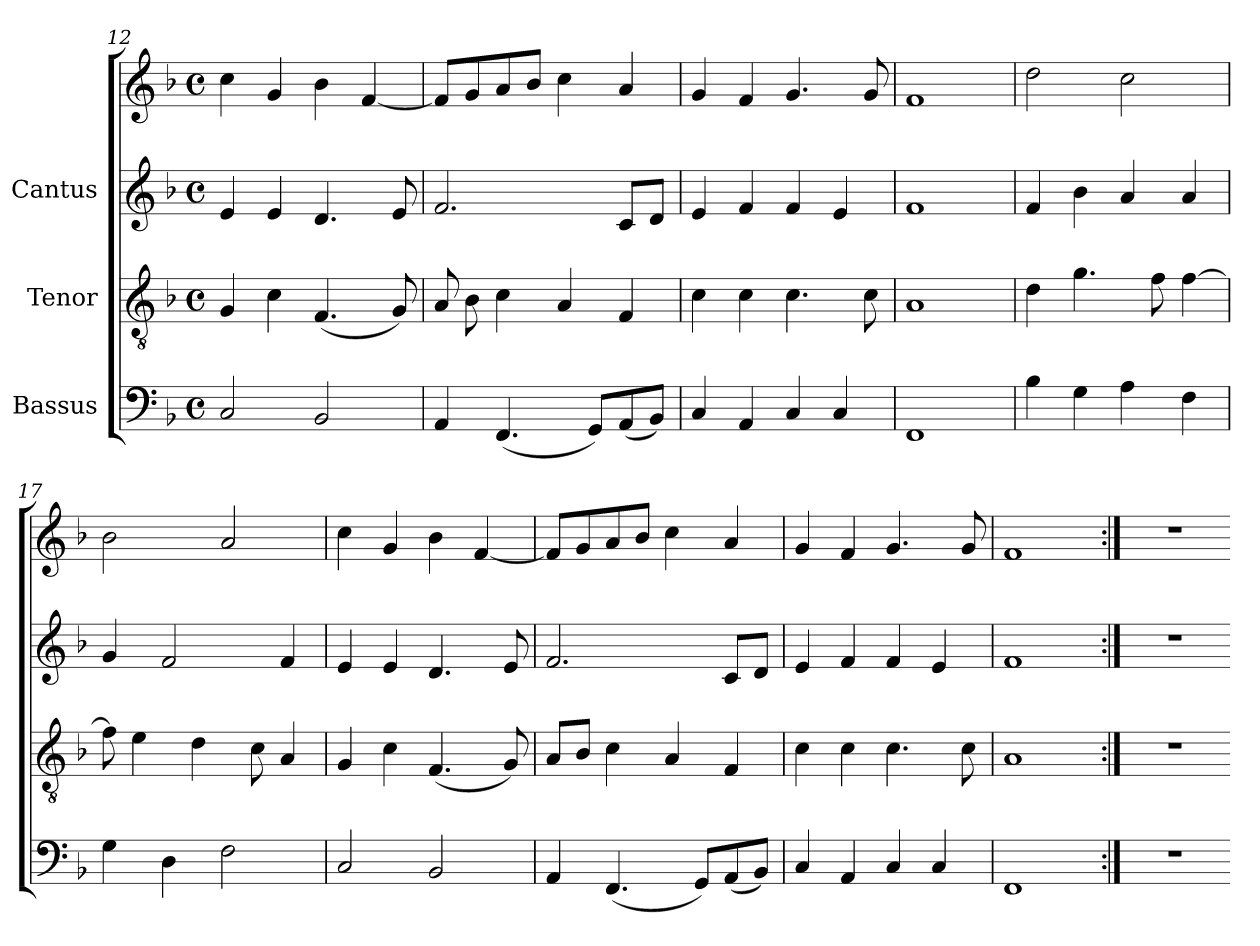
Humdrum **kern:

**kern	**kern	**kern	**kern
*part3	*part2	*part1	*part1
*staff4	*staff3	*staff2	*staff1
*I"Bassus	*I"Tenor	*I"Cantus	*
*clefF4	*clefGv2	*clefG2	*clefG2
*k[b-]	*k[b-]	*k[b-]	*k[b-]
*F:	*F:	*F:	*F:
*M4/4	*M4/4	*M4/4	*M4/4
*met(c)	*met(c)	*met(c)	*met(c)
=12	=12	=12	=12
2C/	4G/	4e/	4cc\
.	4c\	4e/	4g/
2BB-/	(<4.F/	4.d/	4b-\
.	.	.	[<4f/
.	8G/)	8e/	.
!!LO:PB:g=z
=13	=13	=13	=13
4AA/	8A/	2.f/	8f/L]
.	8B-\	.	8g/
(<4.FF/	4c\	.	8a/
.	.	.	8b-/J
.	4A/	.	4cc\
8GG/L)	.	.	.
(<8AA/	4F/	8c/L	4a/
8BB-/J)	.	8d/J	.
=14	=14	=14	=14
4C/	4c\	4e/	4g/
4AA/	4c\	4f/	4f/
4C/	4.c\	4f/	4.g/
4C/	.	4e/	.
.	8c\	.	8g/
=15	=15	=15	=15
1FF	1A	1f	1f
=16	=16	=16	=16
4B-\	4d\	4f/	2dd\
4G\	4.g\	4b-\	.
4A\	.	4a/	2cc\
.	8f\	.	.
4F\	[>4f\	4a/	.
=17	=17	=17	=17
4G\	8f\]	4g/	2b-\
.	4e\	.	.
4D\	.	2f/	.
.	4d\	.	.
2F\	.	.	2a/
.	8c\	.	.
.	4A/	4f/	.
=18	=18	=18	=18
2C/	4G/	4e/	4cc\
.	4c\	4e/	4g/
2BB-/	(<4.F/	4.d/	4b-\
.	.	.	[<4f/
.	8G/)	8e/	.
!!LO:LB:g=z
=19	=19	=19	=19
4AA/	8A/L	2.f/	8f/L]
.	8B-/J	.	8g/
(<4.FF/	4c\	.	8a/
.	.	.	8b-/J
.	4A/	.	4cc\
8GG/L)	.	.	.
(<8AA/	4F/	8c/L	4a/
8BB-/J)	.	8d/J	.
=20	=20	=20	=20
4C/	4c\	4e/	4g/
4AA/	4c\	4f/	4f/
4C/	4.c\	4f/	4.g/
4C/	.	4e/	.
.	8c\	.	8g/
=21	=21	=21	=21
1FF	1A	1f	1f
=22:|!	=22:|!	=22:|!	=22:|!
1r	1r	1r	1r
=	=	==	==
*-	*-	*-	*-
